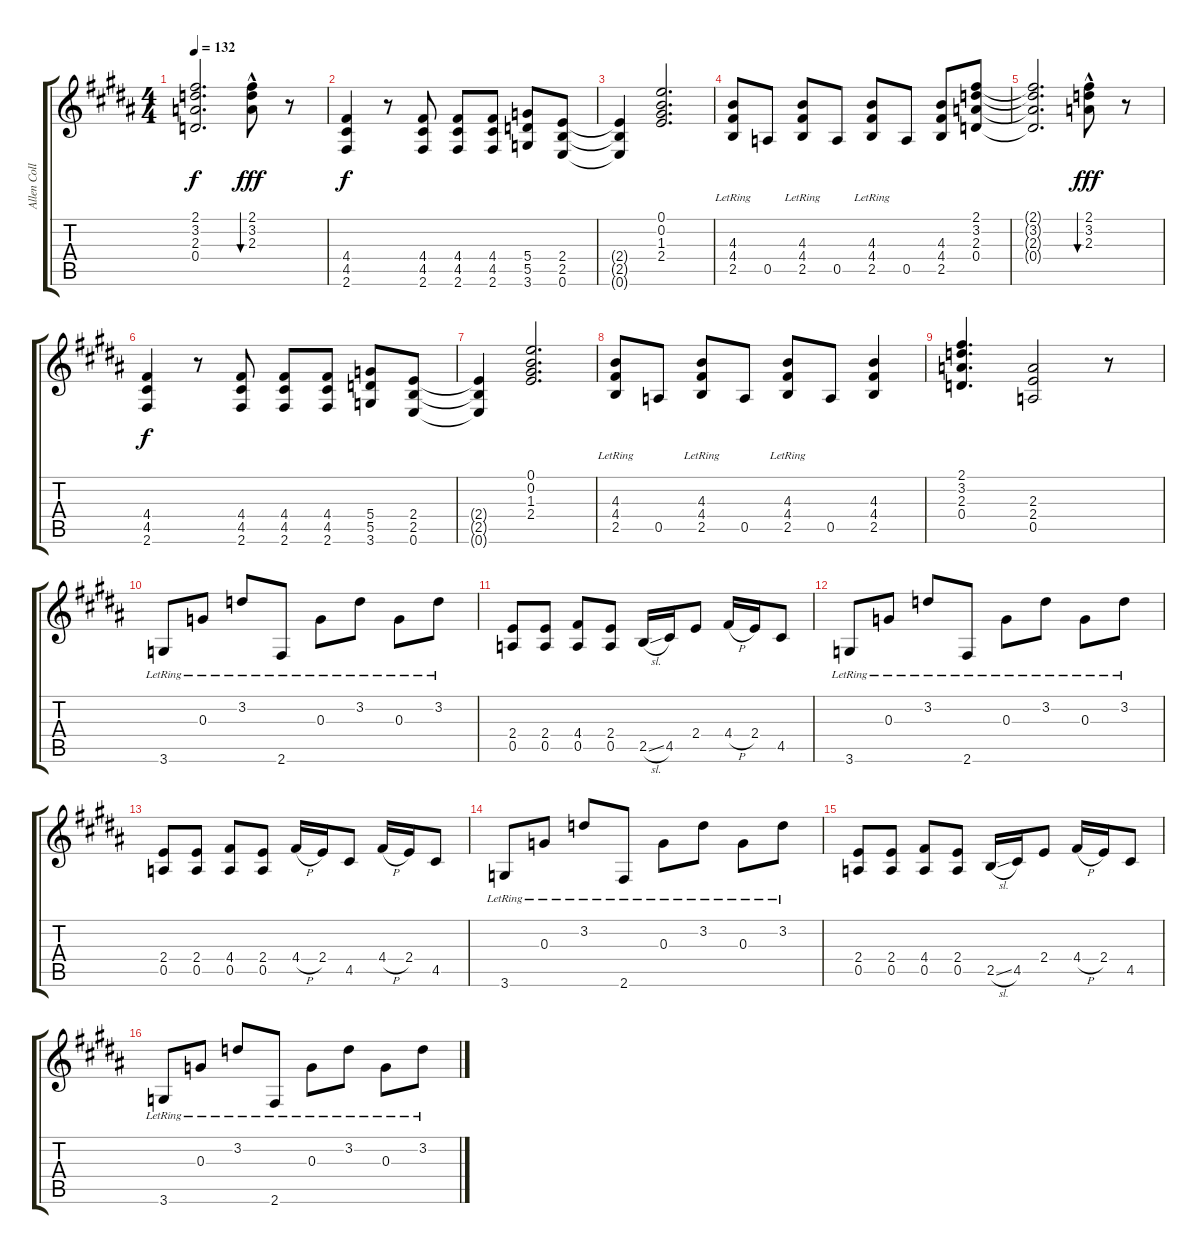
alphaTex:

\track ("Allen Collins Guitar" "Allen Coll") {instrument electricguitarclean}
\staff {score tabs}
\tuning (E4 B3 G3 D3 A2 E2) {hide}
\ts (4 4)
\tempo 132
\clef g2
\ks b
(2.1{t} 3.2{t} 2.3{t} 0.4{t}).2{d dy f} (2.1{hac} 3.2 2.3).8{bu 60 dy fff} r.8 |
(4.4 4.5 2.6).4{dy f} r.8 (4.4 4.5 2.6).8 (4.4 4.5 2.6).8 (4.4 4.5 2.6).8 (5.4 5.5 3.6).8 (2.4 2.5 0.6).8 |
(2.4{t} 2.5{t} 0.6{t}).4 (0.1 0.2 1.3 2.4).2{d} |
(4.3{lr} 4.4{lr} 2.5).8 0.5.8 (4.3{lr} 4.4{lr} 2.5).8 0.5.8 (4.3{lr} 4.4{lr} 2.5).8 0.5.8 (4.3 4.4 2.5).8 (2.1 3.2 2.3 0.4).8 |
(2.1{t} 3.2{t} 2.3{t} 0.4{t}).2{d} (2.1{hac} 3.2 2.3).8{bu 60 dy fff} r.8 |
(4.4 4.5 2.6).4{dy f} r.8 (4.4 4.5 2.6).8 (4.4 4.5 2.6).8 (4.4 4.5 2.6).8 (5.4 5.5 3.6).8 (2.4 2.5 0.6).8 |
(2.4{t} 2.5{t} 0.6{t}).4 (0.1 0.2 1.3 2.4).2{d} |
(4.3{lr} 4.4{lr} 2.5).8 0.5.8 (4.3{lr} 4.4{lr} 2.5).8 0.5.8 (4.3{lr} 4.4{lr} 2.5).8 0.5.8 (4.3 4.4 2.5).4 |
(2.1 3.2 2.3 0.4).4{d} (2.3 2.4 0.5).2 r.8 |
3.6{lr}.8{volume 11} 0.3{lr}.8 3.2{lr}.8 2.6{lr}.8 0.3{lr}.8 3.2{lr}.8 0.3{lr}.8 3.2{lr}.8 |
(2.4 0.5).8 (2.4 0.5).8 (4.4 0.5).8 (2.4 0.5).8 2.5{sl}.16 4.5.16 2.4.8 4.4{h}.16 2.4.16 4.5.8 |
3.6{lr}.8 0.3{lr}.8 3.2{lr}.8 2.6{lr}.8 0.3{lr}.8 3.2{lr}.8 0.3{lr}.8 3.2{lr}.8 |
(2.4 0.5).8 (2.4 0.5).8 (4.4 0.5).8 (2.4 0.5).8 4.4{h}.16 2.4.16 4.5.8 4.4{h}.16 2.4.16 4.5.8 |
3.6{lr}.8 0.3{lr}.8 3.2{lr}.8 2.6{lr}.8 0.3{lr}.8 3.2{lr}.8 0.3{lr}.8 3.2{lr}.8 |
(2.4 0.5).8 (2.4 0.5).8 (4.4 0.5).8 (2.4 0.5).8 2.5{sl}.16 4.5.16 2.4.8 4.4{h}.16 2.4.16 4.5.8 |
3.6{lr}.8 0.3{lr}.8 3.2{lr}.8 2.6{lr}.8 0.3{lr}.8 3.2{lr}.8 0.3{lr}.8 3.2{lr}.8
